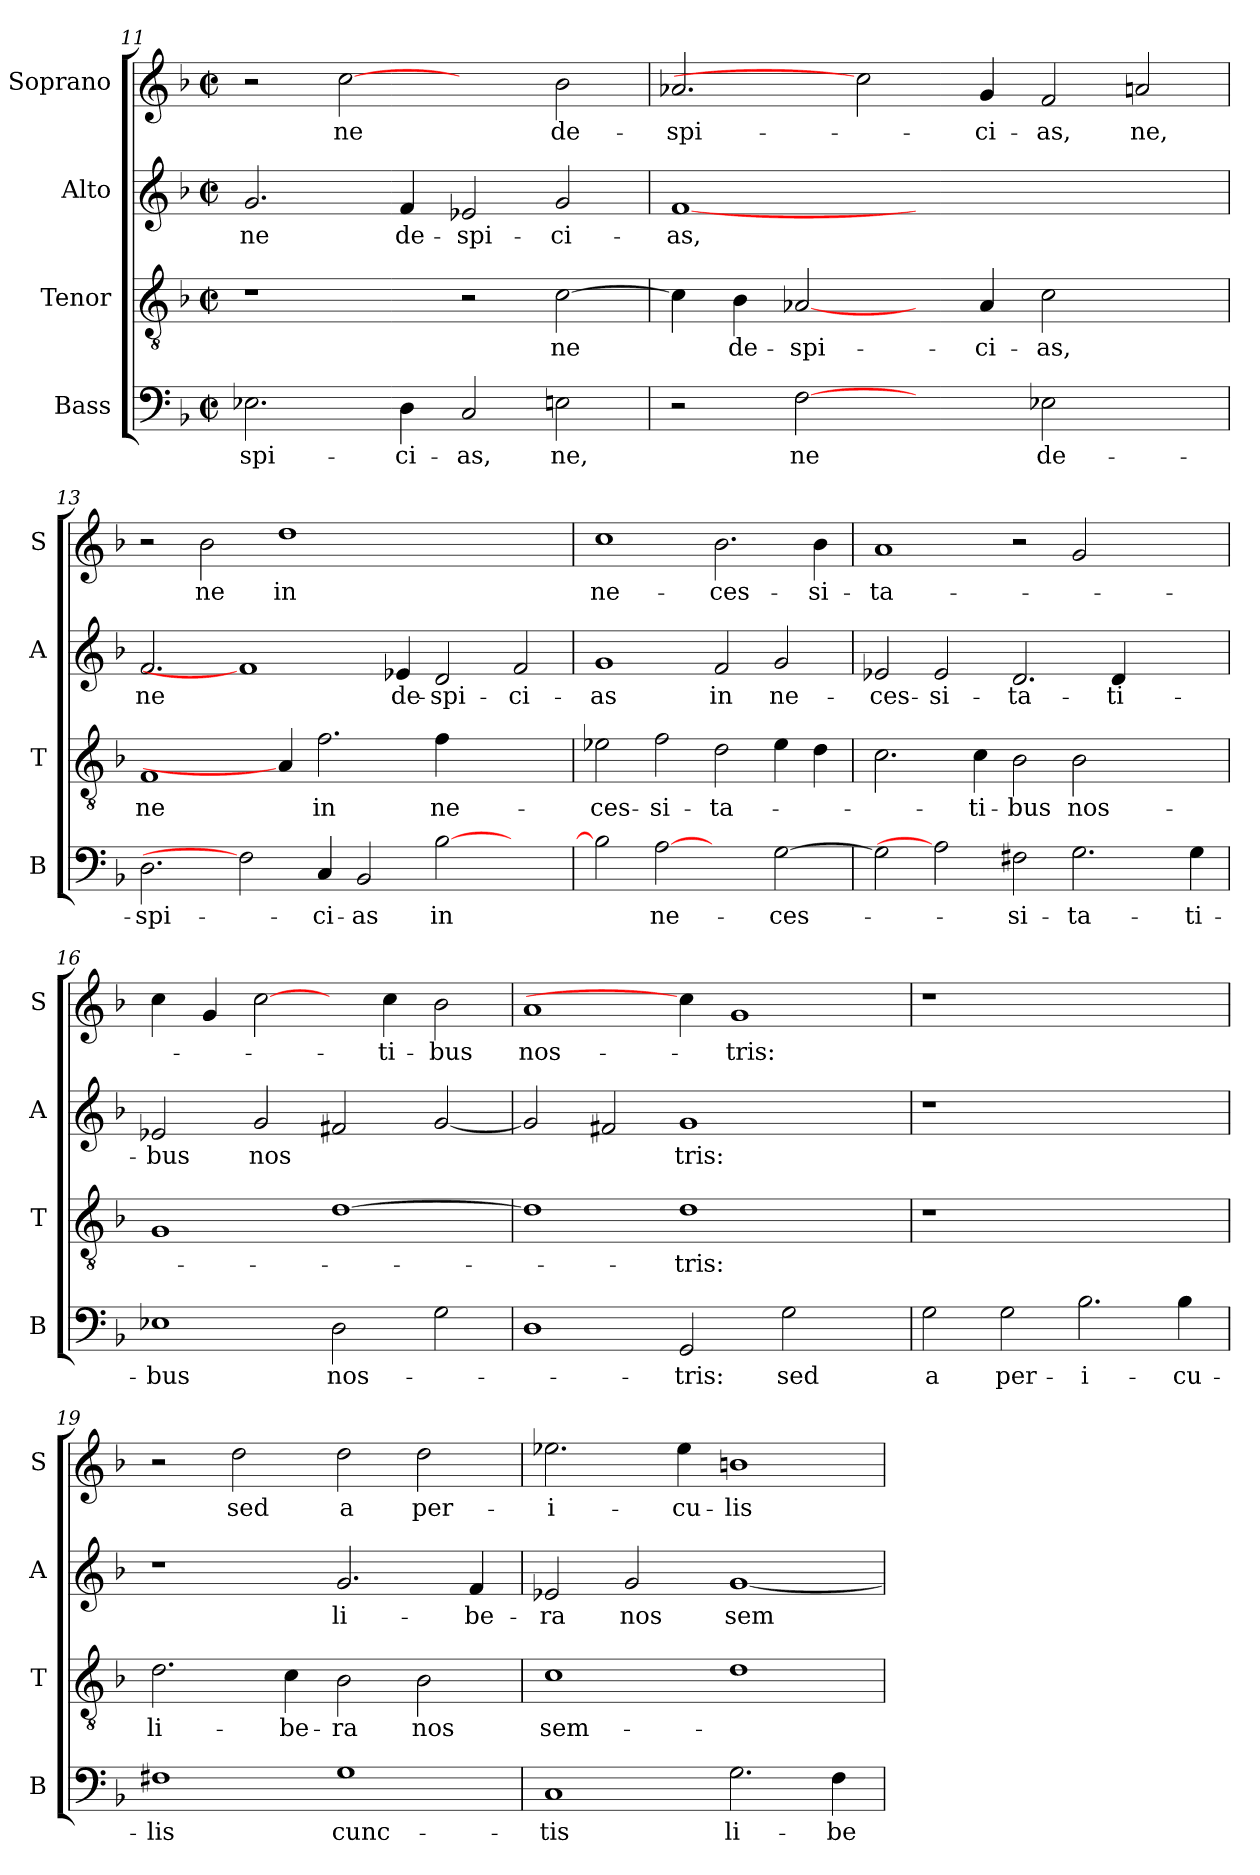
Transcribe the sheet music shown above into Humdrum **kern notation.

**kern	**text	**kern	**text	**kern	**text	**kern	**text
*part4	*part4	*part3	*part3	*part2	*part2	*part1	*part1
*staff4	*staff4	*staff3	*staff3	*staff2	*staff2	*staff1	*staff1
*I"Bass	*	*I"Tenor	*	*I"Alto	*	*I"Soprano	*
*I'B	*	*I'T	*	*I'A	*	*I'S	*
*clefF4	*	*clefGv2	*	*clefG2	*	*clefG2	*
*k[b-]	*	*k[b-]	*	*k[b-]	*	*k[b-]	*
*F:	*	*F:	*	*F:	*	*F:	*
*M2/2	*	*M2/2	*	*M2/2	*	*M2/2	*
*met(c|)	*	*met(c|)	*	*met(c|)	*	*met(c|)	*
=11	=11	=11	=11	=11	=11	=11	=11
!	!LO:LY:b	!	!	!	!LO:LY:b	!	!
2.E-X\	-spi-	1r	.	2.g/	ne	2r	.
!	!	!	!	!	!	!	!LO:LY:b
.	.	.	.	.	.	[2cc	ne
!	!LO:LY:b	!	!	!	!LO:LY:b	!	!
4D\	-ci-	.	.	4f/	de-	.	.
!	!LO:LY:b	!	!	!	!LO:LY:b	!	!
2C/	-as,	2r	.	2e-X/	-spi-	2ryy	.
!	!LO:LY:b	!	!LO:LY:b	!	!LO:LY:b	!	!LO:LY:b
2En\	ne,	[2c\	ne	2g/	-ci-	2b-\	de-
=12	=12	=12	=12	=12	=12	=12	=12
!	!	!	!	!	!LO:LY:b	!	!LO:LY:b
2r	.	4c\]	.	[1f	-as,	2.a-X/	-spi-
!	!	!	!LO:LY:b	!	!	!	!
.	.	4B-\	de-	.	.	.	.
!	!LO:LY:b	!	!LO:LY:b	!	!	!	!
[2F	ne	[2A-X/	-spi-	.	.	.	.
.	.	.	.	.	.	2cc]	.
2ryy	.	4ryy	.	1.ryy	.	.	.
!	!	!	!LO:LY:b	!	!	!	!LO:LY:b
.	.	4A-/	-ci-	.	.	4g/	-ci-
!	!LO:LY:b	!	!LO:LY:b	!	!	!	!LO:LY:b
2E-X\	de-	2c\	-as,	.	.	2f/	-as,
!	!	!	!	!	!	!	!LO:LY:b
2ryy	.	2ryy	.	.	.	2an/	ne,
!!LO:PB:g=z
=13	=13	=13	=13	=13	=13	=13	=13
!	!LO:LY:b	!	!LO:LY:b	!	!LO:LY:b	!	!
2.D\	-spi-	1F	ne	2.f/	ne	2r	.
!	!	!	!	!	!	!	!LO:LY:b
.	.	.	.	.	.	2b-\	ne
2F]	.	.	.	1f]	.	.	.
!	!	!	!	!	!	!	!LO:LY:b
.	.	4A-/]	.	.	.	1dd	in
!	!LO:LY:b	!	!LO:LY:b	!	!	!	!
4C/	-ci-	2.f\	in	.	.	.	.
!	!LO:LY:b	!	!	!	!	!	!
2BB-/	-as	.	.	.	.	.	.
!	!	!	!	!	!LO:LY:b	!	!
.	.	.	.	4e-X/	de-	.	.
!	!LO:LY:b	!	!LO:LY:b	!	!LO:LY:b	!	!
[2B-\	in	4f\	ne-	2d/	-spi-	1ryy	.
.	.	2.ryy	.	.	.	.	.
!	!	!	!	!	!LO:LY:b	!	!
2ryy	.	.	.	2f/	-ci-	.	.
=14	=14	=14	=14	=14	=14	=14	=14
!	!	!	!LO:LY:b	!	!LO:LY:b	!	!LO:LY:b
2B-\]	.	2e-X\	-ces-	1g	-as	1cc	ne-
!	!LO:LY:b	!	!LO:LY:b	!	!	!	!
[2A	ne-	2f\	-si-	.	.	.	.
!	!	!	!LO:LY:b	!	!LO:LY:b	!	!LO:LY:b
2ryy	.	2d\	-ta-	2f/	in	2.b-\	-ces-
!	!LO:LY:b	!	!	!	!LO:LY:b	!	!
[2G\	-ces-	4e-\	.	2g/	ne-	.	.
!	!	!	!	!	!	!	!LO:LY:b
.	.	4d\	.	.	.	4b-\	-si-
=15	=15	=15	=15	=15	=15	=15	=15
!	!	!	!	!	!LO:LY:b	!	!LO:LY:b
2G\]	.	2.c\	.	2e-X/	-ces-	1a	-ta-
!	!	!	!	!	!LO:LY:b	!	!
2A]	.	.	.	2e-/	-si-	.	.
!	!	!	!LO:LY:b	!	!	!	!
.	.	4c\	-ti-	.	.	.	.
!	!LO:LY:b	!	!LO:LY:b	!	!LO:LY:b	!	!
2F#X\	-si-	2B-\	-bus	2.d/	-ta-	2r	.
!	!LO:LY:b	!	!LO:LY:b	!	!	!	!
2.G\	-ta-	2B-\	nos-	.	.	2g/	.
!	!	!	!	!	!LO:LY:b	!	!
.	.	.	.	4d/	-ti-	.	.
.	.	2ryy	.	2ryy	.	2ryy	.
!	!LO:LY:b	!	!	!	!	!	!
4G\	-ti-	.	.	.	.	.	.
=16	=16	=16	=16	=16	=16	=16	=16
!	!LO:LY:b	!	!	!	!LO:LY:b	!	!
1E-X	-bus	1G	.	2e-X/	-bus	4cc\	.
.	.	.	.	.	.	4g/	.
!	!	!	!	!	!LO:LY:b	!	!
.	.	.	.	2g/	nos	[2cc\	.
!	!LO:LY:b	!	!	!	!	!	!
2D\	nos-	[1d	.	2f#X/	.	4ryy	.
!	!	!	!	!	!	!	!LO:LY:b
.	.	.	.	.	.	4cc\	-ti-
!	!	!	!	!	!	!	!LO:LY:b
2G\	.	.	.	[2g/	.	2b-\	-bus
!!LO:LB:g=z
=17	=17	=17	=17	=17	=17	=17	=17
!	!	!	!	!	!	!	!LO:LY:b
1D	.	1d]	.	2g/]	.	1a	nos-
.	.	.	.	2f#X/	.	.	.
!	!LO:LY:b	!	!LO:LY:b	!	!LO:LY:b	!	!
2GG/	-tris:	1d	-tris:	1g	tris:	4cc\]	.
!	!	!	!	!	!	!	!LO:LY:b
.	.	.	.	.	.	1g	-tris:
!	!LO:LY:b	!	!	!	!	!	!
2G\	sed	.	.	.	.	.	.
4ryy	.	4ryy	.	4ryy	.	.	.
=18	=18	=18	=18	=18	=18	=18	=18
!	!LO:LY:b	!	!	!	!	!	!
2G\	a	1r	.	1r	.	1r	.
!	!LO:LY:b	!	!	!	!	!	!
2G\	per-	.	.	.	.	.	.
!	!LO:LY:b	!	!	!	!	!	!
2.B-\	-i-	1ryy	.	1ryy	.	1ryy	.
!	!LO:LY:b	!	!	!	!	!	!
4B-\	-cu-	.	.	.	.	.	.
=19	=19	=19	=19	=19	=19	=19	=19
!	!LO:LY:b	!	!LO:LY:b	!	!	!	!
1F#X	-lis	2.d\	li-	1r	.	2r	.
!	!	!	!	!	!	!	!LO:LY:b
.	.	.	.	.	.	2dd\	sed
!	!	!	!LO:LY:b	!	!	!	!
.	.	4c\	-be-	.	.	.	.
!	!LO:LY:b	!	!LO:LY:b	!	!LO:LY:b	!	!LO:LY:b
1G	cunc-	2B-\	-ra	2.g/	li-	2dd\	a
!	!	!	!LO:LY:b	!	!	!	!LO:LY:b
.	.	2B-\	nos	.	.	2dd\	per-
!	!	!	!	!	!LO:LY:b	!	!
.	.	.	.	4f/	-be-	.	.
=20	=20	=20	=20	=20	=20	=20	=20
!	!LO:LY:b	!	!LO:LY:b	!	!LO:LY:b	!	!LO:LY:b
1C	-tis	1c	sem-	2e-X/	-ra	2.ee-X\	-i-
!	!	!	!	!	!LO:LY:b	!	!
.	.	.	.	2g/	nos	.	.
!	!	!	!	!	!	!	!LO:LY:b
.	.	.	.	.	.	4ee-\	-cu-
!	!LO:LY:b	!	!	!	!LO:LY:b	!	!LO:LY:b
2.G\	li-	1d	.	[1g	sem-	1bn	-lis
!	!LO:LY:b	!	!	!	!	!	!
4F\	-be-	.	.	.	.	.	.
=	=	=	=	=	=	=	=
*-	*-	*-	*-	*-	*-	*-	*-
